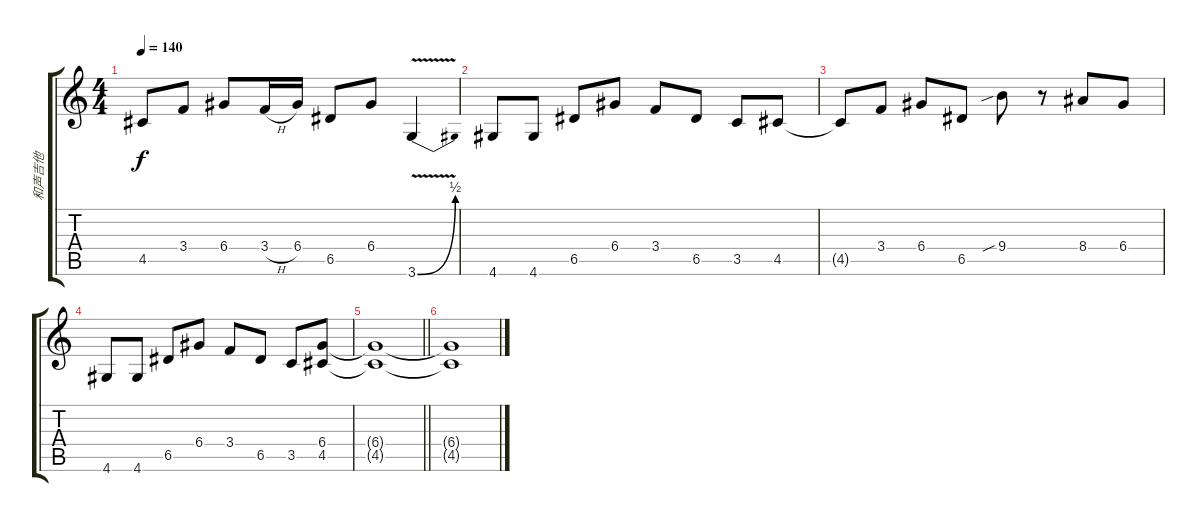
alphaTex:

\track ("和声吉他" "和声吉他") {instrument distortionguitar}
\staff {score tabs}
\tuning (E4 B3 G3 D3 A2 E2) {hide}
\ts (4 4)
\tempo 140
\clef g2
\ks c
4.5{t}.8{dy f} 3.4.8 6.4.8 3.4{h}.16 6.4.16 6.5.8 6.4.8 3.6{be (bend 0 0 60 2) v}.4 |
4.6.8 4.6.8 6.5.8 6.4.8 3.4.8 6.5.8 3.5.8 4.5.8 |
4.5{t}.8 3.4.8 6.4.8 6.5.8 9.4{sib}.8 r.8 8.4.8 6.4.8 |
4.6.8 4.6.8 6.5.8 6.4.8 3.4.8 6.5.8 3.5.8 (6.4 4.5).8 |
\barLineRight lightlight
(6.4{t} 4.5{t}).1 |
(6.4{t} 4.5{t}).1
